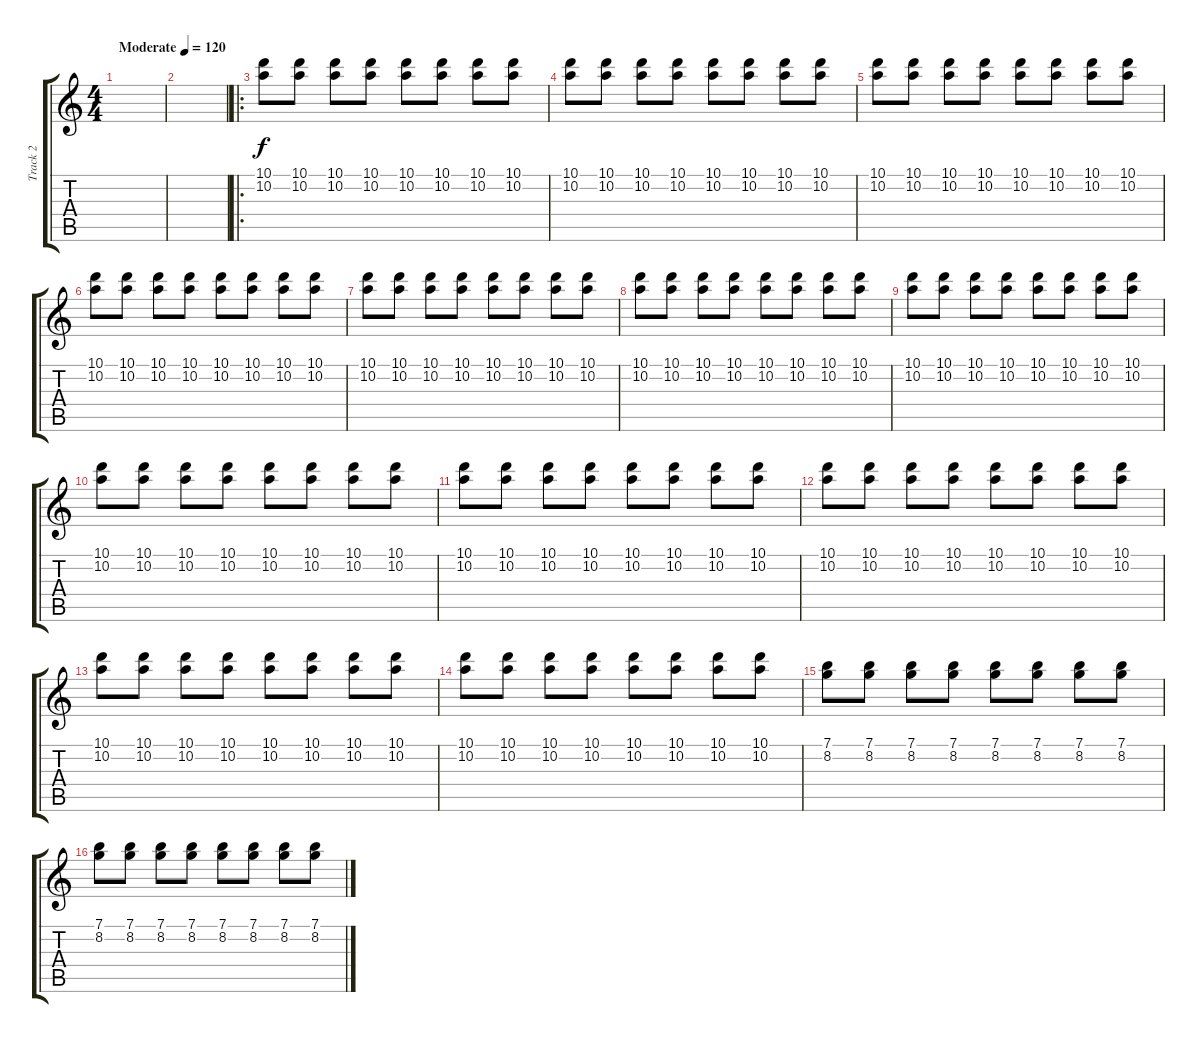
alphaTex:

\track ("Track 2" "Track 2") {instrument acousticguitarsteel}
\staff {score tabs}
\tuning (E4 B3 G3 D3 A2 E2) {hide}
\ts (4 4)
\tempo (120 "Moderate")
\clef g2
\ks c
|
|
\ro
(10.1 10.2).8 (10.1 10.2).8 (10.1 10.2).8 (10.1 10.2).8 (10.1 10.2).8 (10.1 10.2).8 (10.1 10.2).8 (10.1 10.2).8 |
(10.1 10.2).8 (10.1 10.2).8 (10.1 10.2).8 (10.1 10.2).8 (10.1 10.2).8 (10.1 10.2).8 (10.1 10.2).8 (10.1 10.2).8 |
(10.1 10.2).8 (10.1 10.2).8 (10.1 10.2).8 (10.1 10.2).8 (10.1 10.2).8 (10.1 10.2).8 (10.1 10.2).8 (10.1 10.2).8 |
(10.1 10.2).8 (10.1 10.2).8 (10.1 10.2).8 (10.1 10.2).8 (10.1 10.2).8 (10.1 10.2).8 (10.1 10.2).8 (10.1 10.2).8 |
(10.1 10.2).8 (10.1 10.2).8 (10.1 10.2).8 (10.1 10.2).8 (10.1 10.2).8 (10.1 10.2).8 (10.1 10.2).8 (10.1 10.2).8 |
(10.1 10.2).8 (10.1 10.2).8 (10.1 10.2).8 (10.1 10.2).8 (10.1 10.2).8 (10.1 10.2).8 (10.1 10.2).8 (10.1 10.2).8 |
(10.1 10.2).8 (10.1 10.2).8 (10.1 10.2).8 (10.1 10.2).8 (10.1 10.2).8 (10.1 10.2).8 (10.1 10.2).8 (10.1 10.2).8 |
(10.1 10.2).8 (10.1 10.2).8 (10.1 10.2).8 (10.1 10.2).8 (10.1 10.2).8 (10.1 10.2).8 (10.1 10.2).8 (10.1 10.2).8 |
(10.1 10.2).8 (10.1 10.2).8 (10.1 10.2).8 (10.1 10.2).8 (10.1 10.2).8 (10.1 10.2).8 (10.1 10.2).8 (10.1 10.2).8 |
(10.1 10.2).8 (10.1 10.2).8 (10.1 10.2).8 (10.1 10.2).8 (10.1 10.2).8 (10.1 10.2).8 (10.1 10.2).8 (10.1 10.2).8 |
(10.1 10.2).8 (10.1 10.2).8 (10.1 10.2).8 (10.1 10.2).8 (10.1 10.2).8 (10.1 10.2).8 (10.1 10.2).8 (10.1 10.2).8 |
(10.1 10.2).8 (10.1 10.2).8 (10.1 10.2).8 (10.1 10.2).8 (10.1 10.2).8 (10.1 10.2).8 (10.1 10.2).8 (10.1 10.2).8 |
(7.1 8.2).8 (7.1 8.2).8 (7.1 8.2).8 (7.1 8.2).8 (7.1 8.2).8 (7.1 8.2).8 (7.1 8.2).8 (7.1 8.2).8 |
(7.1 8.2).8 (7.1 8.2).8 (7.1 8.2).8 (7.1 8.2).8 (7.1 8.2).8 (7.1 8.2).8 (7.1 8.2).8 (7.1 8.2).8
